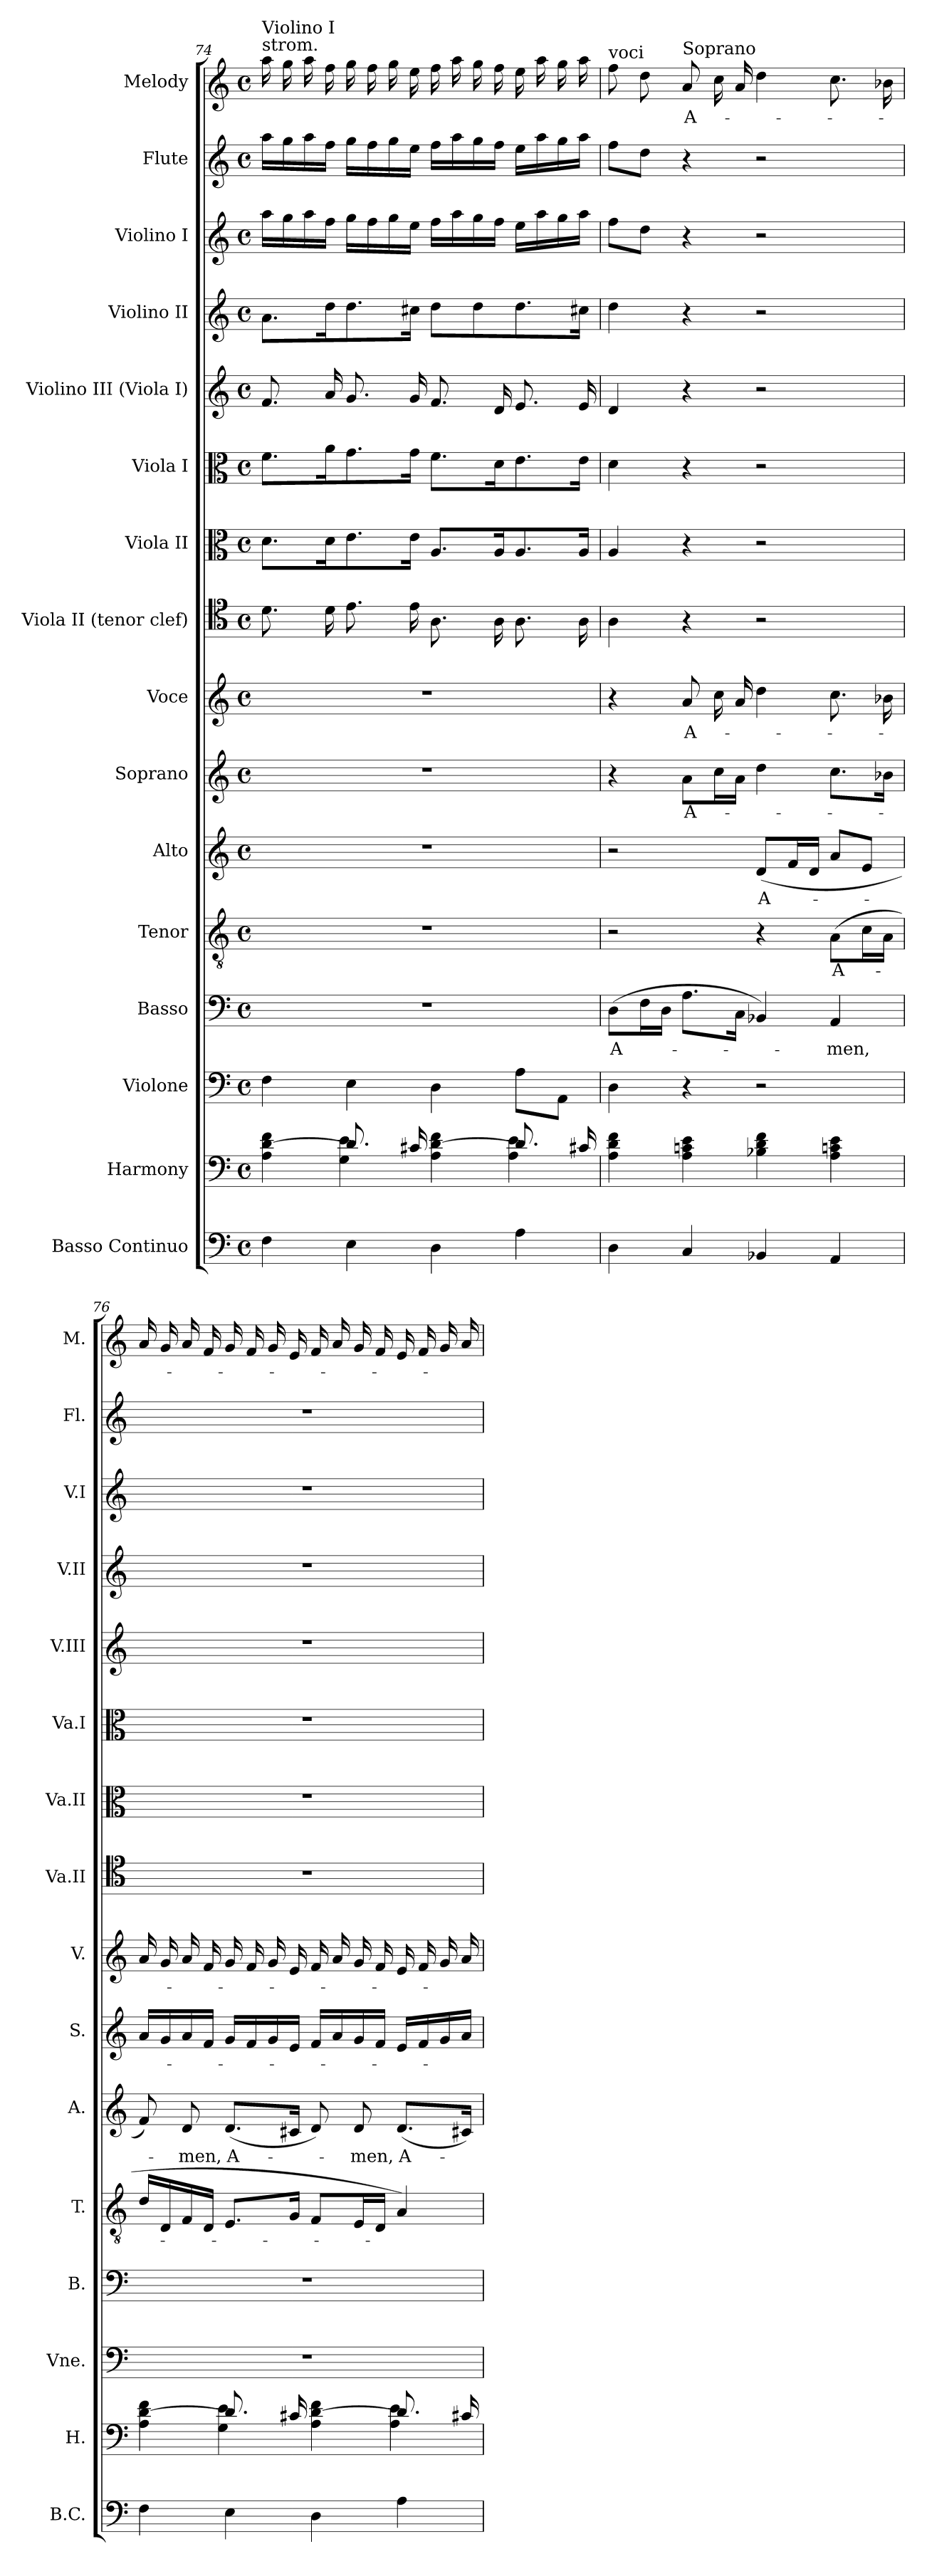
**kern	**kern	**kern	**kern	**text	**kern	**text	**kern	**text	**kern	**text	**kern	**text	**kern	**kern	**kern	**kern	**kern	**kern	**kern	**kern	**text
*part16	*part15	*part14	*part13	*part13	*part12	*part12	*part11	*part11	*part10	*part10	*part9	*part9	*part8	*part7	*part6	*part5	*part4	*part3	*part2	*part1	*part1
*staff16	*staff15	*staff14	*staff13	*staff13	*staff12	*staff12	*staff11	*staff11	*staff10	*staff10	*staff9	*staff9	*staff8	*staff7	*staff6	*staff5	*staff4	*staff3	*staff2	*staff1	*staff1
*I"Basso Continuo	*I"Harmony	*I"Violone	*I"Basso	*	*I"Tenor	*	*I"Alto	*	*I"Soprano	*	*I"Voce	*	*I"Viola II (tenor clef)	*I"Viola II	*I"Viola I	*I"Violino III (Viola I)	*I"Violino II	*I"Violino I	*I"Flute	*I"Melody	*
*I'B.C.	*I'H.	*I'Vne.	*I'B.	*	*I'T.	*	*I'A.	*	*I'S.	*	*I'V.	*	*I'Va.II	*I'Va.II	*I'Va.I	*I'V.III	*I'V.II	*I'V.I	*I'Fl.	*I'M.	*
*clefF4	*clefF4	*clefF4	*clefF4	*	*clefGv2	*	*clefG2	*	*clefG2	*	*clefG2	*	*clefC4	*clefC3	*clefC3	*clefG2	*clefG2	*clefG2	*clefG2	*clefG2	*
*k[]	*k[]	*k[]	*k[]	*	*k[]	*	*k[]	*	*k[]	*	*k[]	*	*k[]	*k[]	*k[]	*k[]	*k[]	*k[]	*k[]	*k[]	*
*M4/4	*M4/4	*M4/4	*M4/4	*	*M4/4	*	*M4/4	*	*M4/4	*	*M4/4	*	*M4/4	*M4/4	*M4/4	*M4/4	*M4/4	*M4/4	*M4/4	*M4/4	*
*met(c)	*met(c)	*met(c)	*met(c)	*	*met(c)	*	*met(c)	*	*met(c)	*	*met(c)	*	*met(c)	*met(c)	*met(c)	*met(c)	*met(c)	*met(c)	*met(c)	*met(c)	*
=74	=74	=74	=74	=74	=74	=74	=74	=74	=74	=74	=74	=74	=74	=74	=74	=74	=74	=74	=74	=74	=74
*	*^	*	*	*	*	*	*	*	*	*	*	*	*	*	*	*	*	*	*	*	*
!	!	!	!	!	!	!	!	!	!	!	!	!	!	!	!	!	!	!	!	!	!LO:TX:t=strom.	!
!	!	!	!	!	!	!	!	!	!	!	!	!	!	!	!	!	!	!	!	!	!LO:TX:a:t=Violino I	!
4F\	4A\ [4d\ 4f\	4ryy	4F\	1r	.	1r	.	1r	.	1r	.	1r	.	8.d\	8.d\L	8.f\L	8.f/	8.a\L	16aa\LL	16aa\LL	16aa\	.
.	.	.	.	.	.	.	.	.	.	.	.	.	.	.	.	.	.	.	16gg\	16gg\	16gg\	.
.	.	.	.	.	.	.	.	.	.	.	.	.	.	.	.	.	.	.	16aa\	16aa\	16aa\	.
.	.	.	.	.	.	.	.	.	.	.	.	.	.	16d\	16d\K	16a\K	16a/	16dd\K	16ff\JJ	16ff\JJ	16ff\	.
4E\	8.d/]	4G\ 4e\	4E\	.	.	.	.	.	.	.	.	.	.	8.e\	8.e\	8.g\	8.g/	8.dd\	16gg\LL	16gg\LL	16gg\	.
.	.	.	.	.	.	.	.	.	.	.	.	.	.	.	.	.	.	.	16ff\	16ff\	16ff\	.
.	.	.	.	.	.	.	.	.	.	.	.	.	.	.	.	.	.	.	16gg\	16gg\	16gg\	.
.	16c#X/	.	.	.	.	.	.	.	.	.	.	.	.	16e\	16e\Jk	16g\Jk	16g/	16cc#X\Jk	16ee\JJ	16ee\JJ	16ee\	.
4D\	4A\ [4d\ 4f\	4ryy	4D\	.	.	.	.	.	.	.	.	.	.	8.A\	8.A/L	8.f\L	8.f/	8dd\L	16ff\LL	16ff\LL	16ff\	.
.	.	.	.	.	.	.	.	.	.	.	.	.	.	.	.	.	.	.	16aa\	16aa\	16aa\	.
.	.	.	.	.	.	.	.	.	.	.	.	.	.	.	.	.	.	8dd\	16gg\	16gg\	16gg\	.
.	.	.	.	.	.	.	.	.	.	.	.	.	.	16A\	16A/K	16d\K	16d/	.	16ff\JJ	16ff\JJ	16ff\	.
4A\	8.d/]	4A\ 4e\	8A\L	.	.	.	.	.	.	.	.	.	.	8.A\	8.A/	8.e\	8.e/	8.dd\	16ee\LL	16ee\LL	16ee\	.
.	.	.	.	.	.	.	.	.	.	.	.	.	.	.	.	.	.	.	16aa\	16aa\	16aa\	.
.	.	.	8AA\J	.	.	.	.	.	.	.	.	.	.	.	.	.	.	.	16gg\	16gg\	16gg\	.
.	16c#X/	.	.	.	.	.	.	.	.	.	.	.	.	16A\	16A/Jk	16e\Jk	16e/	16cc#X\Jk	16aa\JJ	16aa\JJ	16aa\	.
*	*v	*v	*	*	*	*	*	*	*	*	*	*	*	*	*	*	*	*	*	*	*	*
=75	=75	=75	=75	=75	=75	=75	=75	=75	=75	=75	=75	=75	=75	=75	=75	=75	=75	=75	=75	=75	=75
!	!	!	!	!	!	!	!	!	!	!	!	!	!	!	!	!	!	!	!	!LO:TX:t=voci	!
!	!	!	!	!LO:LY:b	!	!	!	!	!	!	!	!	!	!	!	!	!	!	!	!	!
4D\	4A\ 4d\ 4f\	4D\	(>8D\L	A-	2r	.	2r	.	4r	.	4r	.	4A\	4A/	4d\	4d/	4dd\	8ff\L	8ff\L	8ff\	.
.	.	.	16F\L	.	.	.	.	.	.	.	.	.	.	.	.	.	.	8dd\J	8dd\J	8dd\	.
.	.	.	16D\JJ	.	.	.	.	.	.	.	.	.	.	.	.	.	.	.	.	.	.
!	!	!	!	!	!	!	!	!	!	!	!	!	!	!	!	!	!	!	!	!LO:TX:a:t=Soprano	!
!	!	!	!	!	!	!	!	!	!	!LO:LY:b	!	!	!	!	!	!	!	!	!	!	!
4C/	4A\ 4cn\ 4e\	4r	8.A\L	.	.	.	.	.	8a\L	A-	8a/	A-	4r	4r	4r	4r	4r	4r	4r	8a/	A-
.	.	.	.	.	.	.	.	.	16cc\L	.	16cc\	.	.	.	.	.	.	.	.	16cc\	.
.	.	.	16C\Jk	.	.	.	.	.	16a\JJ	.	16a/	.	.	.	.	.	.	.	.	16a/	.
!	!	!	!	!	!	!	!	!LO:LY:b	!	!	!	!	!	!	!	!	!	!	!	!	!
4BB-X/	4B-X\ 4d\ 4f\	2r	4BB-X/)	.	4r	.	(>8d/L	A-	4dd\	.	4dd\	.	2r	2r	2r	2r	2r	2r	2r	4dd\	.
.	.	.	.	.	.	.	16f/L	.	.	.	.	.	.	.	.	.	.	.	.	.	.
.	.	.	.	.	.	.	16d/JJ	.	.	.	.	.	.	.	.	.	.	.	.	.	.
!	!	!	!	!LO:LY:b	!	!LO:LY:b	!	!	!	!	!	!	!	!	!	!	!	!	!	!	!
4AA/	4A\ 4cn\ 4e\	.	4AA/	-men,	(>8A\L	A-	8a/L	.	8.cc\L	.	8.cc\	.	.	.	.	.	.	.	.	8.cc\	.
.	.	.	.	.	16c\L	.	8e/J	.	.	.	.	.	.	.	.	.	.	.	.	.	.
.	.	.	.	.	16A\JJ	.	.	.	16b-X\Jk	.	16b-X\	.	.	.	.	.	.	.	.	16b-X\	.
!!LO:PB:g=z
=76	=76	=76	=76	=76	=76	=76	=76	=76	=76	=76	=76	=76	=76	=76	=76	=76	=76	=76	=76	=76	=76
*	*^	*	*	*	*	*	*	*	*	*	*	*	*	*	*	*	*	*	*	*	*
4F\	4A\ [4d\ 4f\	4ryy	1r	1r	.	16d/LL	.	8f/)	.	16a/LL	.	16a/	.	1r	1r	1r	1r	1r	1r	1r	16a/	.
.	.	.	.	.	.	16D/	.	.	.	16g/	.	16g/	.	.	.	.	.	.	.	.	16g/	.
!	!	!	!	!	!	!	!	!	!LO:LY:b	!	!	!	!	!	!	!	!	!	!	!	!	!
.	.	.	.	.	.	16F/	.	8d/	-men,	16a/	.	16a/	.	.	.	.	.	.	.	.	16a/	.
.	.	.	.	.	.	16D/JJ	.	.	.	16f/JJ	.	16f/	.	.	.	.	.	.	.	.	16f/	.
!	!	!	!	!	!	!	!	!	!LO:LY:b	!	!	!	!	!	!	!	!	!	!	!	!	!
4E\	8.d/]	4G\ 4e\	.	.	.	8.E/L	.	(>8.d/L	A-	16g/LL	.	16g/	.	.	.	.	.	.	.	.	16g/	.
.	.	.	.	.	.	.	.	.	.	16f/	.	16f/	.	.	.	.	.	.	.	.	16f/	.
.	.	.	.	.	.	.	.	.	.	16g/	.	16g/	.	.	.	.	.	.	.	.	16g/	.
.	16c#X/	.	.	.	.	16G/Jk	.	16c#X/Jk	.	16e/JJ	.	16e/	.	.	.	.	.	.	.	.	16e/	.
4D\	4A\ [4d\ 4f\	4ryy	.	.	.	8F/L	.	8d/)	.	16f/LL	.	16f/	.	.	.	.	.	.	.	.	16f/	.
.	.	.	.	.	.	.	.	.	.	16a/	.	16a/	.	.	.	.	.	.	.	.	16a/	.
!	!	!	!	!	!	!	!	!	!LO:LY:b	!	!	!	!	!	!	!	!	!	!	!	!	!
.	.	.	.	.	.	16E/L	.	8d/	-men,	16g/	.	16g/	.	.	.	.	.	.	.	.	16g/	.
.	.	.	.	.	.	16D/JJ	.	.	.	16f/JJ	.	16f/	.	.	.	.	.	.	.	.	16f/	.
!	!	!	!	!	!	!	!	!	!LO:LY:b	!	!	!	!	!	!	!	!	!	!	!	!	!
4A\	8.d/]	4A\ 4e\	.	.	.	4A/)	.	(>8.d/L	A-	16e/LL	.	16e/	.	.	.	.	.	.	.	.	16e/	.
.	.	.	.	.	.	.	.	.	.	16f/	.	16f/	.	.	.	.	.	.	.	.	16f/	.
.	.	.	.	.	.	.	.	.	.	16g/	.	16g/	.	.	.	.	.	.	.	.	16g/	.
.	16c#X/	.	.	.	.	.	.	16c#X/Jk)	.	16a/JJ	.	16a/	.	.	.	.	.	.	.	.	16a/	.
*	*v	*v	*	*	*	*	*	*	*	*	*	*	*	*	*	*	*	*	*	*	*	*
=	=	=	=	=	=	=	=	=	=	=	=	=	=	=	=	=	=	=	=	=	=
*-	*-	*-	*-	*-	*-	*-	*-	*-	*-	*-	*-	*-	*-	*-	*-	*-	*-	*-	*-	*-	*-
